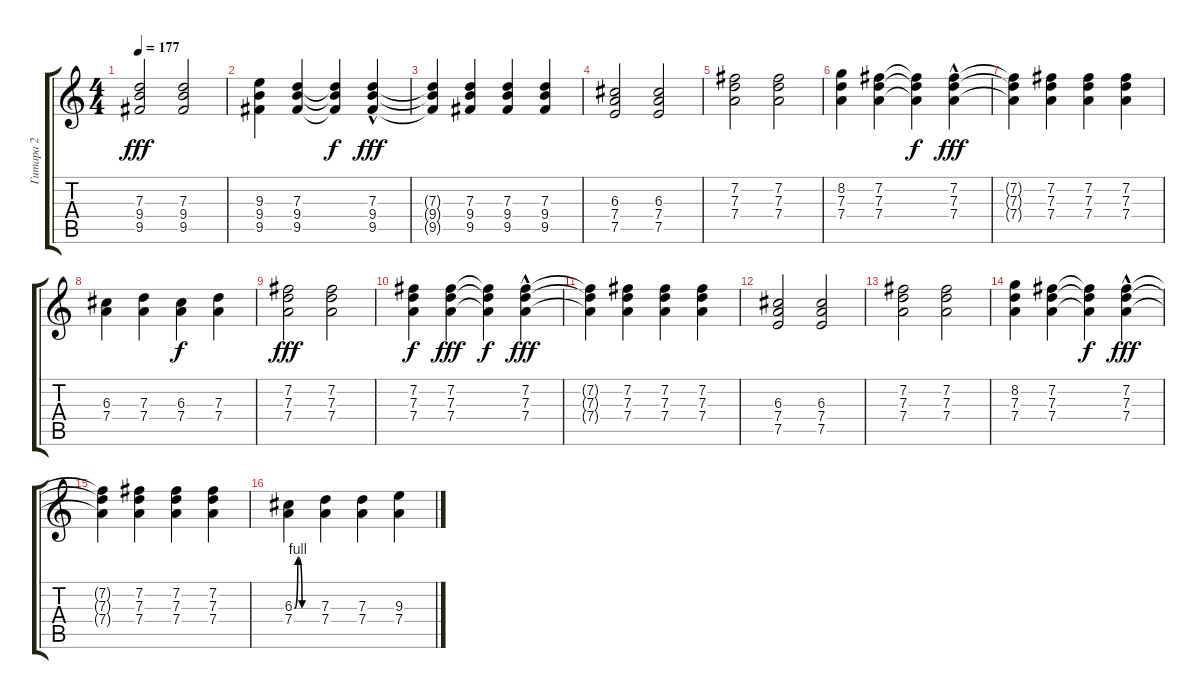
\track ("Гитара 2" "Гитара 2") {instrument distortionguitar}
\staff {score tabs}
\tuning (E4 B3 G3 D3 A2 E2) {hide}
\ts (4 4)
\tempo 177
\clef g2
\ks c
(7.3 9.4 9.5).2{dy fff} (7.3 9.4 9.5).2 |
(9.3 9.4 9.5).4 (7.3 9.4 9.5).4 (7.3{t} 9.4{t} 9.5{t}).4{dy f} (7.3{hac} 9.4{hac} 9.5).4{dy fff} |
(7.3{t} 9.4{t} 9.5{t}).4 (7.3 9.4 9.5).4 (7.3 9.4 9.5).4 (7.3 9.4 9.5).4 |
(6.3 7.4 7.5).2 (6.3 7.4 7.5).2 |
(7.2 7.3 7.4).2 (7.2 7.3 7.4).2 |
(8.2 7.3 7.4).4 (7.2 7.3 7.4).4 (7.2{t} 7.3{t} 7.4{t}).4{dy f} (7.2{hac} 7.3{hac} 7.4).4{dy fff} |
(7.2{t} 7.3{t} 7.4{t}).4 (7.2 7.3 7.4).4 (7.2 7.3 7.4).4 (7.2 7.3 7.4).4 |
(6.3 7.4).4 (7.3 7.4).4 (6.3 7.4).4{dy f} (7.3 7.4).4 |
(7.2 7.3 7.4).2{dy fff} (7.2 7.3 7.4).2 |
(7.2 7.3 7.4).4{dy f} (7.2 7.3 7.4).4{dy fff} (7.2{t} 7.3{t} 7.4{t}).4{dy f} (7.2{hac} 7.3{hac} 7.4).4{dy fff} |
(7.2{t} 7.3{t} 7.4{t}).4 (7.2 7.3 7.4).4 (7.2 7.3 7.4).4 (7.2 7.3 7.4).4 |
(6.3 7.4 7.5).2 (6.3 7.4 7.5).2 |
(7.2 7.3 7.4).2 (7.2 7.3 7.4).2 |
(8.2 7.3 7.4).4 (7.2 7.3 7.4).4 (7.2{t} 7.3{t} 7.4{t}).4{dy f} (7.2{hac} 7.3{hac} 7.4).4{dy fff} |
(7.2{t} 7.3{t} 7.4{t}).4 (7.2 7.3 7.4).4 (7.2 7.3 7.4).4 (7.2 7.3 7.4).4 |
(6.3{be (custom 0 0 9 4 20 0 60 0)} 7.4).4 (7.3 7.4).4 (7.3 7.4).4 (9.3 7.4).4
